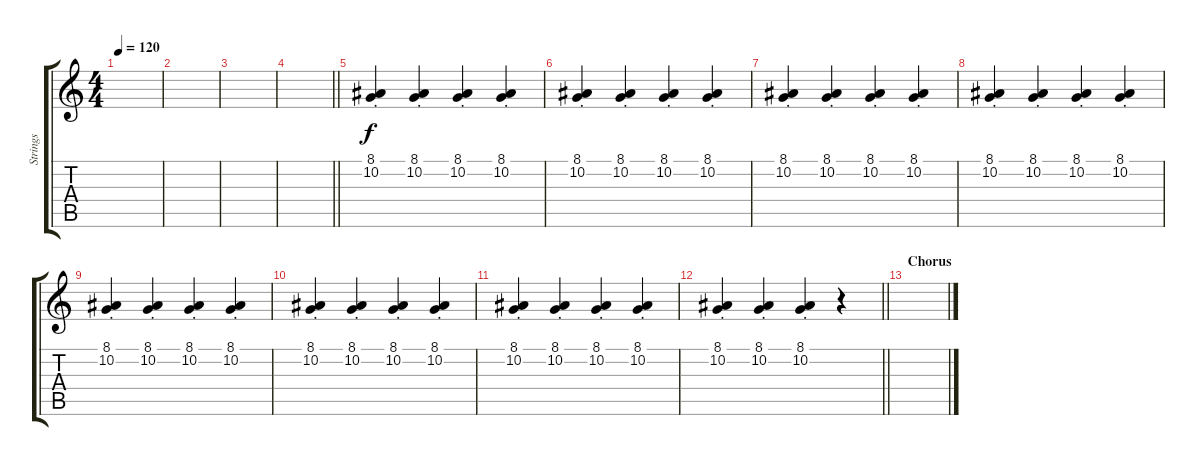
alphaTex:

\track ("Strings" "Strings") {instrument stringensemble1}
\staff {score tabs}
\tuning (D4 A3 F3 C3 G2 C2) {hide}
\ts (4 4)
\tempo 120
\clef g2
\ks c
|
|
|
\barLineRight lightlight
|
(8.1{st} 10.2{st}).4 (8.1{st} 10.2{st}).4 (8.1{st} 10.2{st}).4 (8.1{st} 10.2{st}).4 |
(8.1{st} 10.2{st}).4 (8.1{st} 10.2{st}).4 (8.1{st} 10.2{st}).4 (8.1{st} 10.2{st}).4 |
(8.1{st} 10.2{st}).4 (8.1{st} 10.2{st}).4 (8.1{st} 10.2{st}).4 (8.1{st} 10.2{st}).4 |
(8.1{st} 10.2{st}).4 (8.1{st} 10.2{st}).4 (8.1{st} 10.2{st}).4 (8.1{st} 10.2{st}).4 |
(8.1{st} 10.2{st}).4 (8.1{st} 10.2{st}).4 (8.1{st} 10.2{st}).4 (8.1{st} 10.2{st}).4 |
(8.1{st} 10.2{st}).4 (8.1{st} 10.2{st}).4 (8.1{st} 10.2{st}).4 (8.1{st} 10.2{st}).4 |
(8.1{st} 10.2{st}).4 (8.1{st} 10.2{st}).4 (8.1{st} 10.2{st}).4 (8.1{st} 10.2{st}).4 |
\barLineRight lightlight
(8.1{st} 10.2{st}).4 (8.1{st} 10.2{st}).4 (8.1{st} 10.2{st}).4 r.4 |
\section ("" "Chorus")
